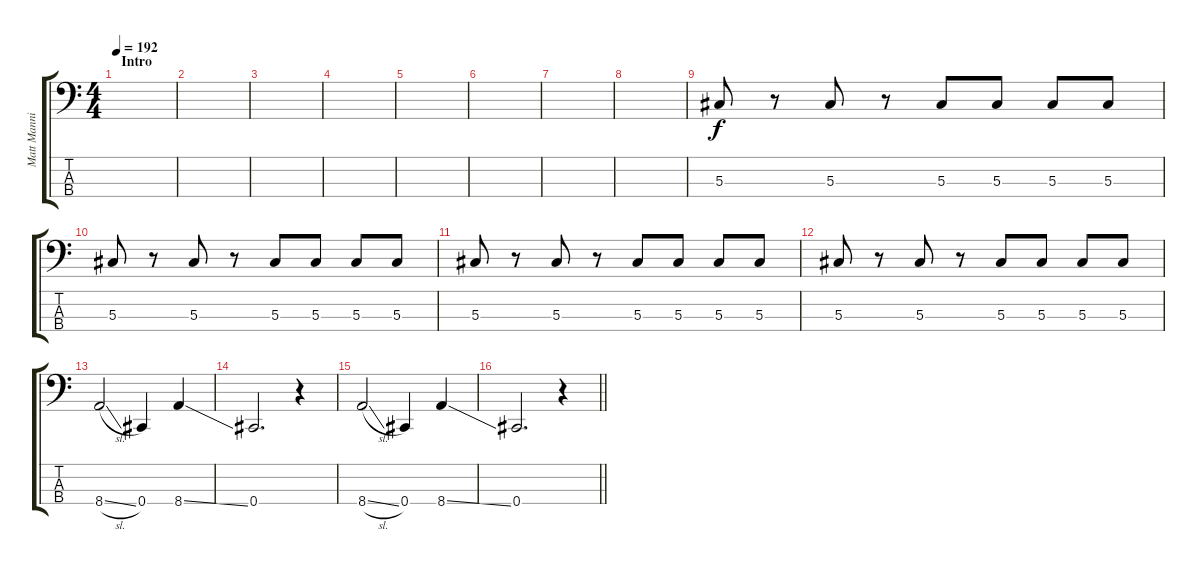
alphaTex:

\track ("Matt Manning" "Matt Manni") {instrument electricbasspick}
\staff {score tabs}
\tuning (Gb2 Db2 Ab1 Db1) {hide}
\ts (4 4)
\section ("" " Intro")
\tempo 192
\clef f4
\ks c
|
|
|
|
|
|
|
|
5.3.8 r.8 5.3.8 r.8 5.3.8 5.3.8 5.3.8 5.3.8 |
5.3.8 r.8 5.3.8 r.8 5.3.8 5.3.8 5.3.8 5.3.8 |
5.3.8 r.8 5.3.8 r.8 5.3.8 5.3.8 5.3.8 5.3.8 |
5.3.8 r.8 5.3.8 r.8 5.3.8 5.3.8 5.3.8 5.3.8 |
8.4{sl}.2 0.4.4 8.4{ss}.4 |
0.4.2{d} r.4 |
8.4{sl}.2 0.4.4 8.4{ss}.4 |
\barLineRight lightlight
0.4.2{d} r.4
